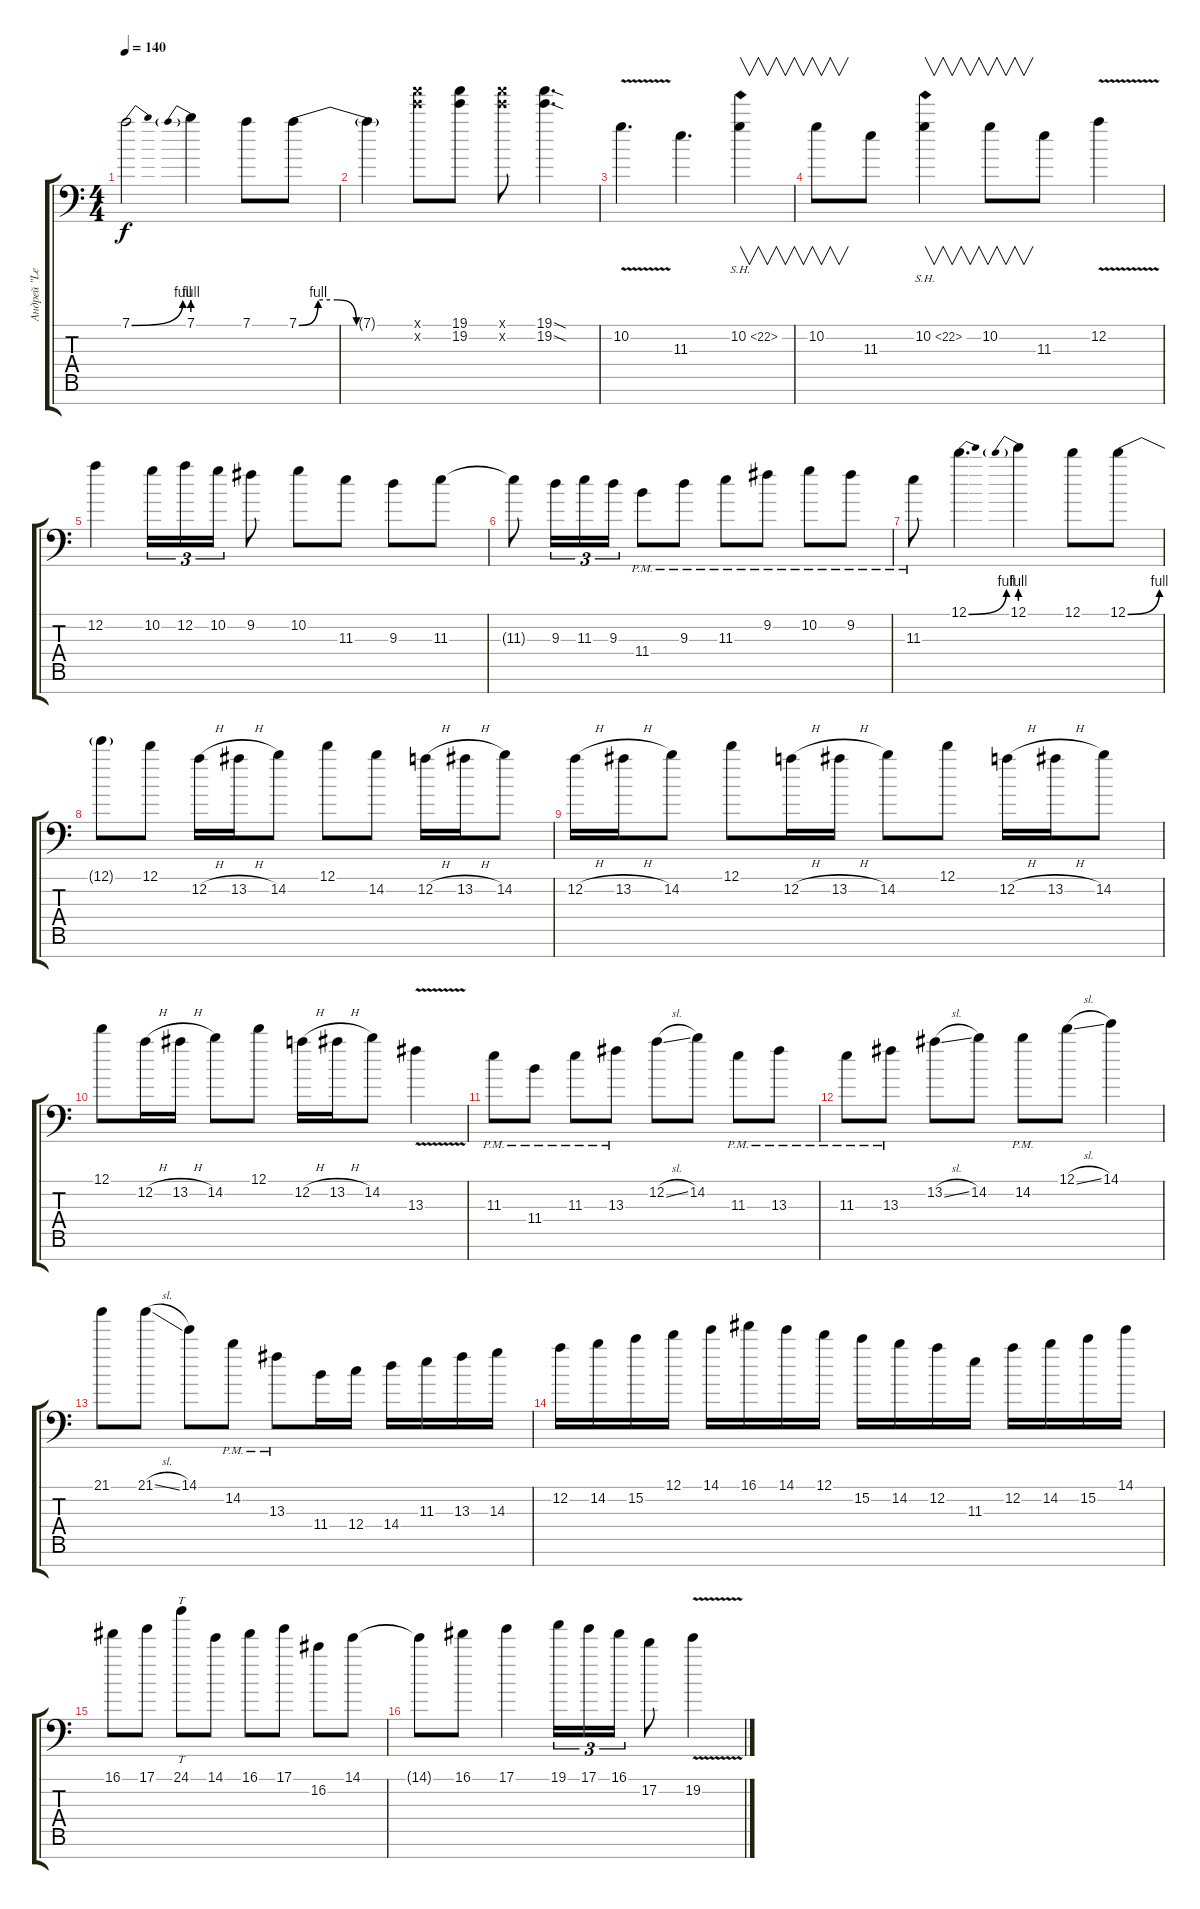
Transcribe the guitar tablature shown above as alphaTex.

\track ("Андрей \"Leo\" Леонтьев" "Андрей \"Le") {instrument overdrivenguitar}
\staff {score tabs}
\tuning (D4 A3 F3 C3 G2 D2 A1) {hide}
\ts (4 4)
\tempo 140
\clef f4
\ks c
7.1{be (bend 0 0 60 4)}.2{dy f} 7.1{be (prebend 0 4 60 4)}.4 7.1.8 7.1{be (custom 0 0 10 4 20 4 30 0 60 0)}.8 |
7.1{t}.4 (19.1{x} 19.2{x}).8 (19.1 19.2).8 (19.1{x} 19.2{x}).8 (19.1{sod} 19.2{sod}).4{d} |
10.2{v}.4{d} 11.3.4{d} 10.2{sh 12}.4{v} |
10.2.8{v} 11.3.8 10.2{sh 12}.4{v} 10.2.8{v} 11.3.8 12.2{v}.4 |
12.2.4 10.2.16{tu (3 2)} 12.2.16{tu (3 2)} 10.2.16{tu (3 2)} 9.2.8 10.2.8 11.3.8 9.3.8 11.3.8 |
11.3{t}.8 9.3.16{tu (3 2)} 11.3.16{tu (3 2)} 9.3.16{tu (3 2)} 11.4{pm}.8 9.3{pm}.8 11.3{pm}.8 9.2{pm}.8 10.2{pm}.8 9.2{pm}.8 |
11.3{pm}.8 12.1{be (bend 0 0 60 4)}.4{d} 12.1{be (prebend 0 4 60 4)}.4 12.1.8 12.1{be (bend 0 0 60 4)}.8 |
12.1{t}.8 12.1.8 12.2{h}.16 13.2{h}.16 14.2.8 12.1.8 14.2.8 12.2{h}.16 13.2{h}.16 14.2.8 |
12.2{h}.16 13.2{h}.16 14.2.8 12.1.8 12.2{h}.16 13.2{h}.16 14.2.8 12.1.8 12.2{h}.16 13.2{h}.16 14.2.8 |
12.1.8 12.2{h}.16 13.2{h}.16 14.2.8 12.1.8 12.2{h}.16 13.2{h}.16 14.2.8 13.3{v}.4 |
11.3{pm}.8 11.4{pm}.8 11.3{pm}.8 13.3{pm}.8 12.2{sl}.8 14.2.8 11.3{pm}.8 13.3{pm}.8 |
11.3{pm}.8 13.3{pm}.8 13.2{sl}.8 14.2.8 14.2{pm}.8 12.1{sl}.8 14.1.4 |
21.1.8 21.1{sl}.8 14.1.8 14.2{pm}.8 13.3{pm}.8 11.4.16 12.4.16 14.4.16 11.3.16 13.3.16 14.3.16 |
12.2.16 14.2.16 15.2.16 12.1.16 14.1.16 16.1.16 14.1.16 12.1.16 15.2.16 14.2.16 12.2.16 11.3.16 12.2.16 14.2.16 15.2.16 14.1.16 |
16.1.8 17.1.8 24.1.8{tt} 14.1.8 16.1.8 17.1.8 16.2.8 14.1.8 |
14.1{t}.8 16.1.8 17.1.4 19.1.16{tu (3 2)} 17.1.16{tu (3 2)} 16.1.16{tu (3 2)} 17.2.8 19.2{v}.4
